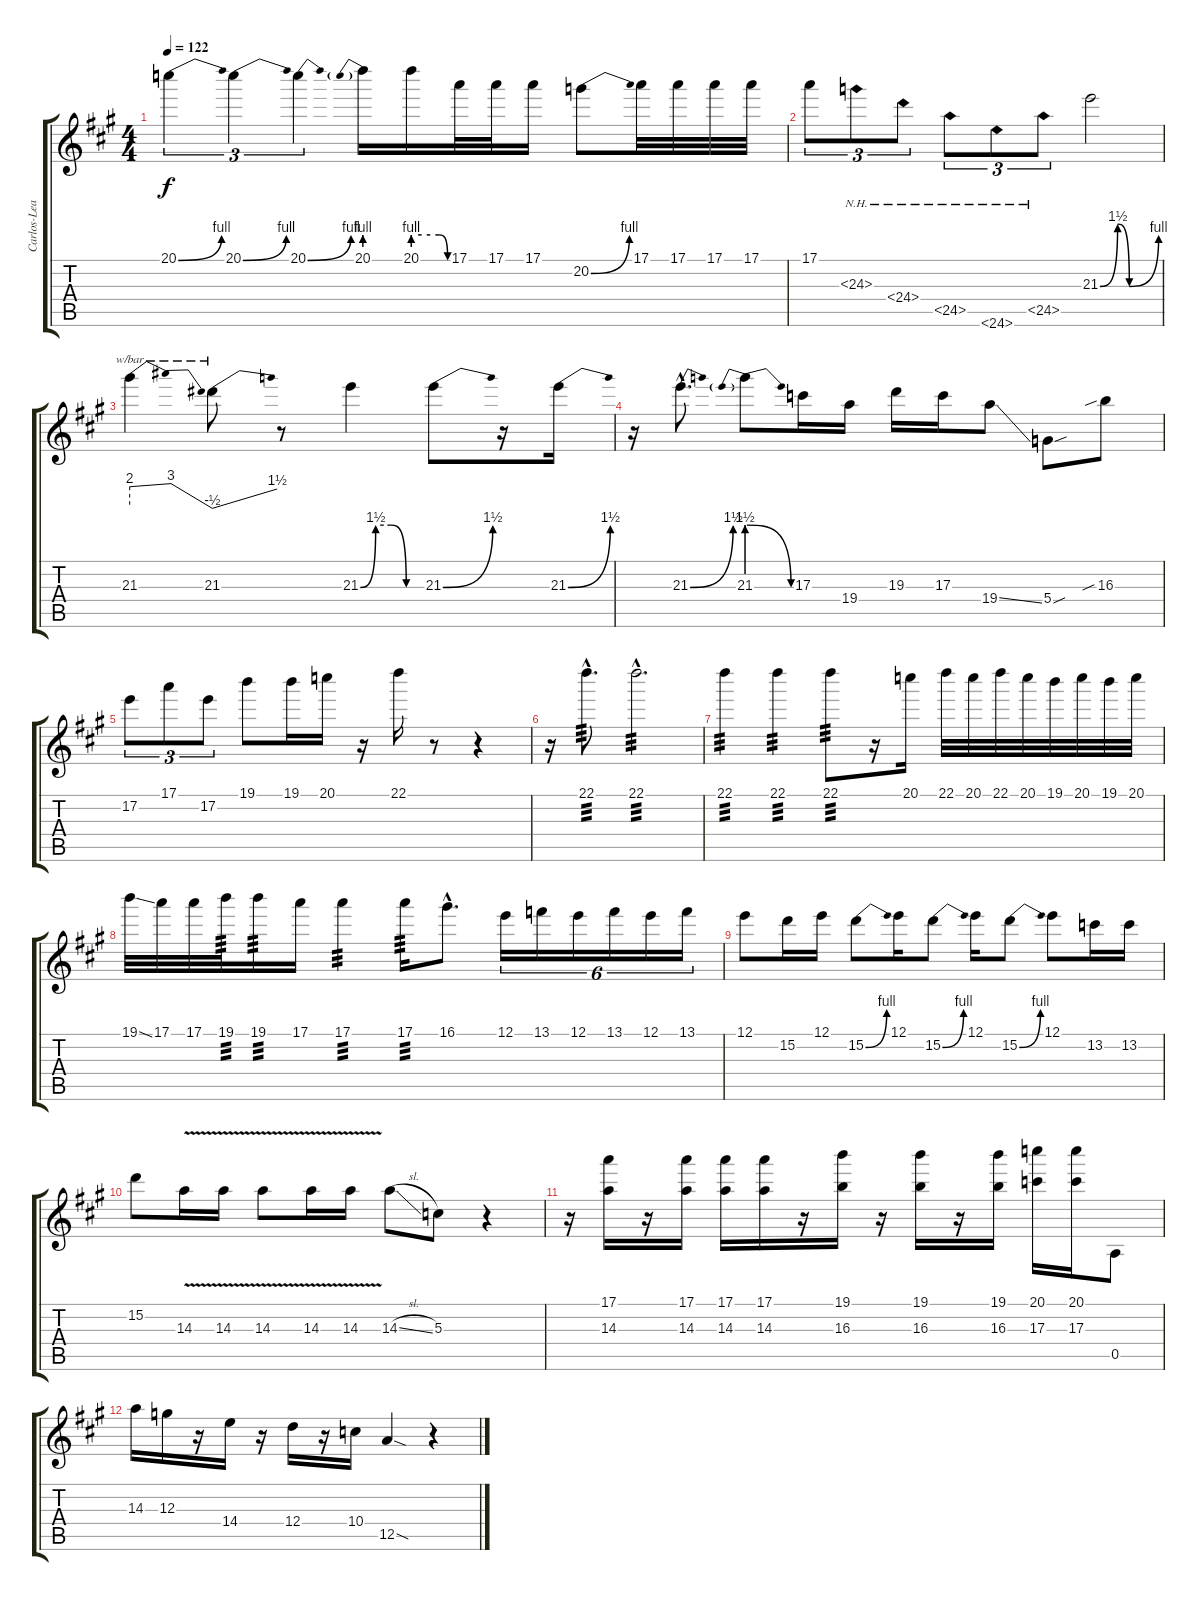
\track ("Carlos-Lead Guitar" "Carlos-Lea") {instrument overdrivenguitar}
\staff {score tabs}
\tuning (E4 B3 G3 D3 A2 E2) {hide}
\ts (4 4)
\tempo 122
\clef g2
\ks a
20.1{be (bend 0 0 60 4)}.4{tu (3 2) dy f} 20.1{be (bend 0 0 60 4)}.4{tu (3 2)} 20.1{be (bend 0 0 60 4)}.4{tu (3 2)} 20.1{be (prebend 0 4 60 4)}.16 20.1{be (custom 0 4 15 4 30 4 45 4 60 0)}.16 17.1.32 17.1.32 17.1.16 20.2{be (bend 0 0 60 4)}.8 17.1.32 17.1.32 17.1.32 17.1.32 |
17.1.8{tu (3 2)} 24.3{nh}.8{tu (3 2)} 24.4{nh}.8{tu (3 2)} 24.5{nh}.8{tu (3 2)} 24.6{nh}.8{tu (3 2)} 24.5{nh}.8{tu (3 2)} 21.3{be (custom 0 0 18 6 30 0 60 4)}.2 |
21.3.4{tbe (dip default 0 8 30 12 60 -2)} 21.3.8{tbe (dive default 0 -2 60 6)} r.8 21.3{be (custom 0 0 15 6 30 6 45 0 60 0)}.4 21.3{be (bend 0 0 60 6)}.8 r.16 21.3{be (bend 0 0 60 6)}.16 |
r.16 21.3{be (bend 0 0 60 6) hac}.8{d} 21.3{be (prebendrelease 0 6 60 0)}.8 17.3.16 19.4.16 19.3.16 17.3.16 19.4{ss}.8 5.4{sou}.8 16.3{sib}.8 |
17.2.8{tu (3 2)} 17.1.8{tu (3 2)} 17.2.8{tu (3 2)} 19.1.8 19.1.16 20.1.16 r.16 22.1.16 r.8 r.4 |
r.16 22.1{hac}.8{d tp 3} 22.1{hac}.2{d tp 3} |
22.1.4{tp 3} 22.1.4{tp 3} 22.1.8{tp 3} r.16 20.1.16 22.1.32 20.1.32 22.1.32 20.1.32 19.1.32 20.1.32 19.1.32 20.1.32 |
19.1{ss}.32 17.1.32 17.1.32 19.1.32{tp 3} 19.1.16{tp 3} 17.1.16 17.1.4{tp 3} 17.1.16{tp 3} 16.1{hac}.8{d} 12.1.16{tu (6 4)} 13.1.16{tu (6 4)} 12.1.16{tu (6 4)} 13.1.16{tu (6 4)} 12.1.16{tu (6 4)} 13.1.16{tu (6 4)} |
12.1.8 15.2.16 12.1.16 15.2{be (bend 0 0 60 4)}.8 12.1.16 15.2{be (bend 0 0 60 4)}.8 12.1.16 15.2{be (bend 0 0 60 4)}.8 12.1.8 13.2.16 13.2.16 |
15.2.8 14.3{v}.16 14.3{v}.16 14.3{v}.8 14.3{v}.16 14.3{v}.16 14.3{sl}.8 5.3.8 r.4 |
r.16 (17.1 14.3).16 r.16 (17.1 14.3).16 (17.1 14.3).16 (17.1 14.3).16 r.16 (19.1 16.3).16 r.16 (19.1 16.3).16 r.16 (19.1 16.3).16 (20.1 17.3).16 (20.1 17.3).16 0.5.8 |
14.3.16 12.3.16 r.16 14.4.16 r.16 12.4.16 r.16 10.4.16 12.5{sod}.4 r.4
